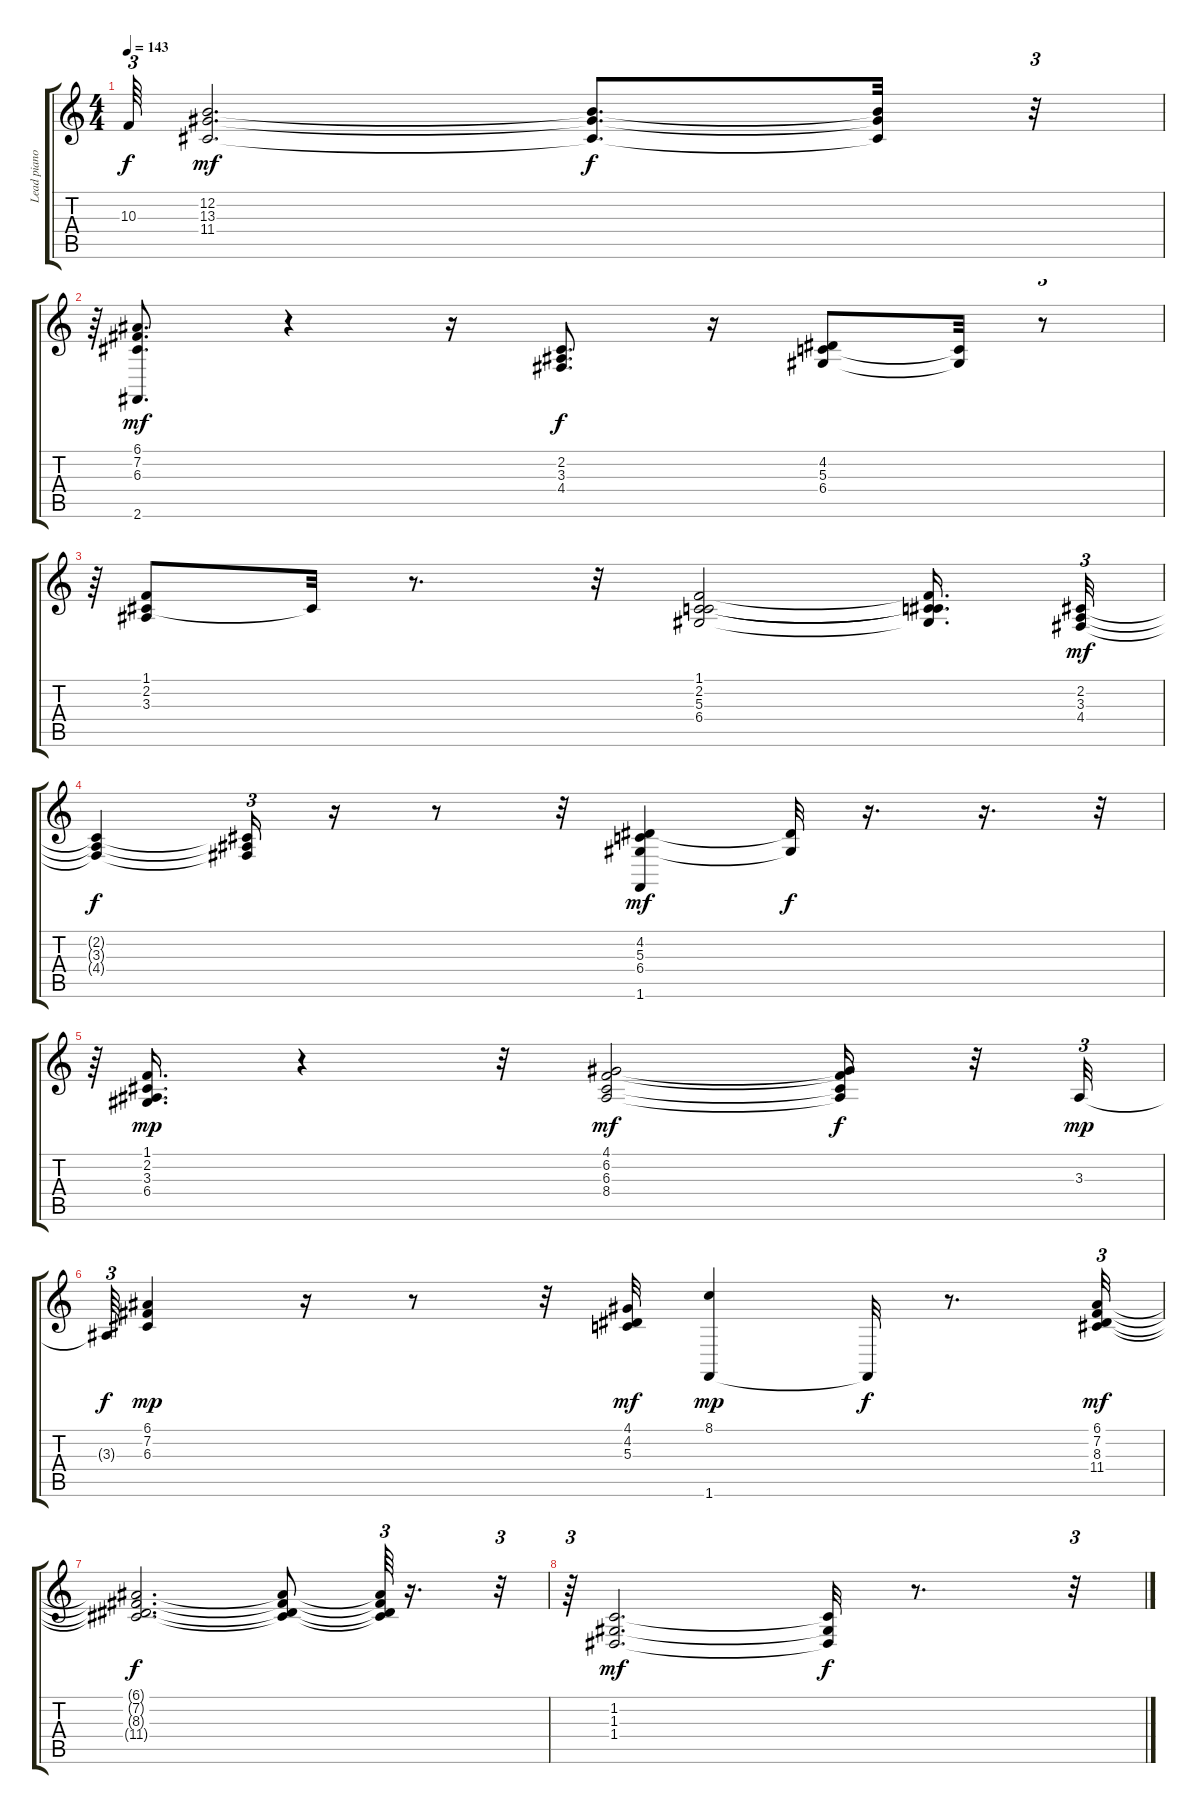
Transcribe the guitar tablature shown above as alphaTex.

\track ("Lead piano" "Lead piano") {instrument brightacousticpiano}
\staff {score tabs}
\tuning (E4 B3 G3 D3 A2 E2) {hide}
\ts (4 4)
\tempo 143
\clef g2
\ks c
10.3{t}.64{tu (3 2) dy f} (12.2 13.3 11.4).2{d dy mf} (12.2{t} 13.3{t} 11.4{t}).8{d dy f} (12.2{t} 13.3{t} 11.4{t}).32 r.32{tu (3 2)} |
r.64{tu (3 2)} (6.1 7.2 6.3 2.6).8{d dy mf} r.4 r.16 (2.2 3.3 4.4).8{d dy f} r.16 (4.2 5.3 6.4).8 (5.3{t} 6.4{t}).32 r.8{tu (3 2)} |
r.64{tu (3 2)} (1.1 2.2 3.3).8 2.2{t}.32 r.8{d} r.32 (1.1 2.2 5.3 6.4).2 (1.1{t} 2.2{t} 5.3{t} 6.4{t}).16{d} (2.2 3.3 4.4).32{tu (3 2) dy mf} |
(2.2{t} 3.3{t} 4.4{t}).4{dy f} (2.2{t} 3.3{t} 4.4{t}).16{tu (3 2)} r.16 r.8 r.32 (4.2 5.3 6.4 1.6).4{dy mf} (4.2{t} 6.4{t}).32{dy f} r.16{d} r.16{d} r.32{tu (3 2)} |
r.64{tu (3 2)} (1.1 2.2 3.3 6.4).16{d dy mp} r.4 r.32 (4.1 6.2 6.3 8.4).2{dy mf} (4.1{t} 6.2{t} 6.3{t} 8.4{t}).16{dy f} r.32 3.3.32{tu (3 2) dy mp} |
3.3{t}.64{tu (3 2) dy f} (6.1 7.2 6.3).4{dy mp} r.16 r.8 r.32 (4.1 4.2 5.3).32{dy mf} (8.1 1.6).4{dy mp} 1.6{t}.32{dy f} r.8{d} (6.1 7.2 8.3 11.4).32{tu (3 2) dy mf} |
(6.1{t} 7.2{t} 8.3{t} 11.4{t}).2{d dy f} (6.1{t} 7.2{t} 8.3{t} 11.4{t}).8 (6.1{t} 7.2{t} 8.3{t} 11.4{t}).64{tu (3 2)} r.16{d} r.32{tu (3 2)} |
r.64{tu (3 2)} (1.2 1.3 1.4).2{d dy mf} (1.2{t} 1.3{t} 1.4{t}).32{dy f} r.8{d} r.32{tu (3 2)}
